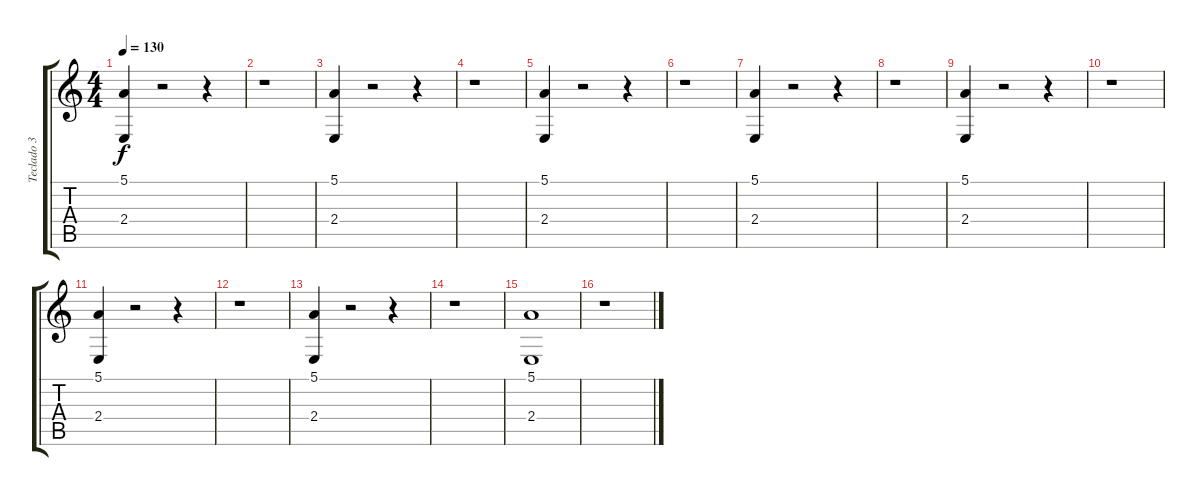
\track ("Teclado 3" "Teclado 3") {instrument tubularbells}
\staff {score tabs}
\tuning (E4 B3 G3 D3 A2 E2) {hide}
\ts (4 4)
\tempo 130
\clef g2
\ks c
(5.1 2.4).4{dy f} r.2 r.4 |
r.1 |
(5.1 2.4).4 r.2 r.4 |
r.1 |
(5.1 2.4).4 r.2 r.4 |
r.1 |
(5.1 2.4).4 r.2 r.4 |
r.1 |
(5.1 2.4).4 r.2 r.4 |
r.1 |
(5.1 2.4).4 r.2 r.4 |
r.1 |
(5.1 2.4).4 r.2 r.4 |
r.1 |
(5.1 2.4).1 |
r.1
